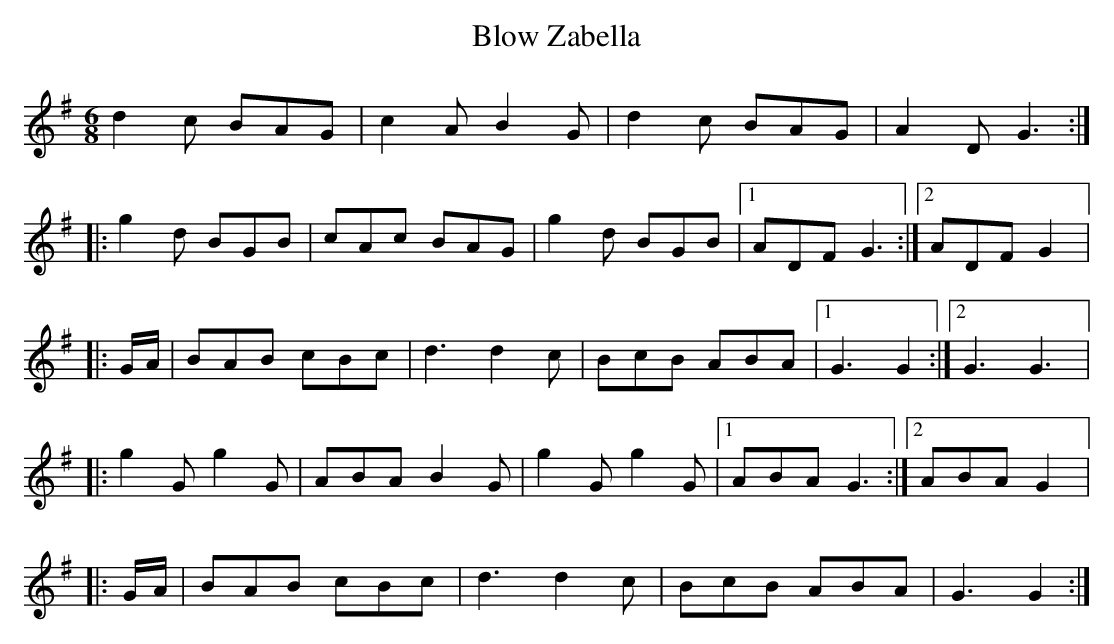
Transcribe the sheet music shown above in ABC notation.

X:1
T:Blow Zabella
M:6/8
K:G
d2c BAG| c2A B2G| d2c BAG| A2D G3:|
|:g2d BGB| cAc BAG| g2d BGB|1 ADF G3 :|2 ADF G2|:
G/A/|\
BAB cBc| d3 d2c| BcB ABA|1 G3 G2 :|2 G3 G3|:
g2G g2G| ABA B2G| g2G g2G|1 ABA G3:|2 ABA G2|:
G/A/|\
BAB cBc| d3 d2c| BcB ABA| G3 G2:|
